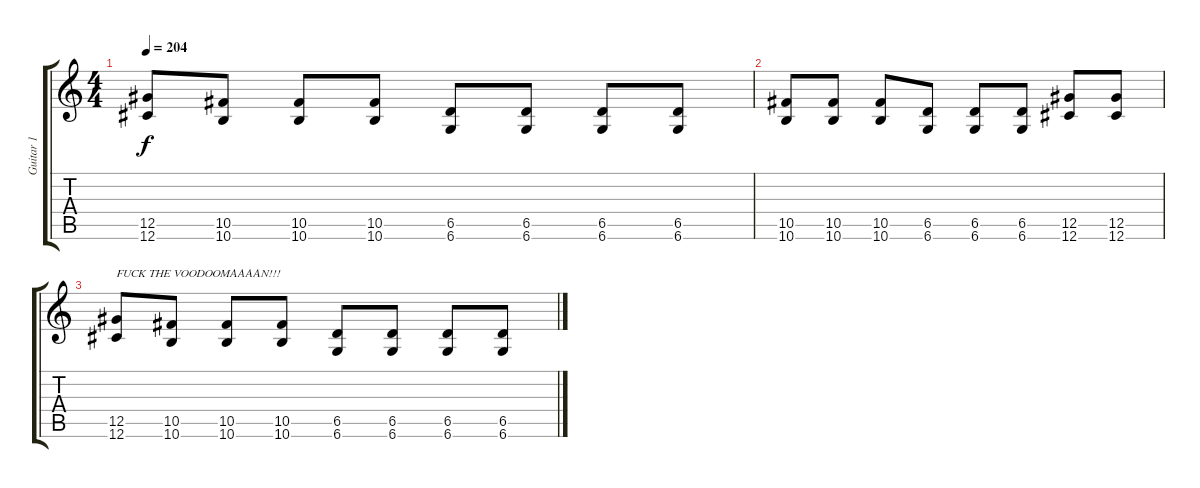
\track ("Guitar 1" "Guitar 1") {instrument distortionguitar}
\staff {score tabs}
\tuning (Eb4 Bb3 Gb3 Db3 Ab2 Db2) {hide}
\ts (4 4)
\tempo 204
\clef g2
\ks c
(12.5 12.6).8{dy f} (10.5 10.6).8 (10.5 10.6).8 (10.5 10.6).8 (6.5 6.6).8 (6.5 6.6).8 (6.5 6.6).8 (6.5 6.6).8 |
(10.5 10.6).8 (10.5 10.6).8 (10.5 10.6).8 (6.5 6.6).8 (6.5 6.6).8 (6.5 6.6).8 (12.5 12.6).8 (12.5 12.6).8 |
(12.5 12.6).8{txt "FUCK THE VOODOOMAAAAN!!!"} (10.5 10.6).8 (10.5 10.6).8 (10.5 10.6).8 (6.5 6.6).8 (6.5 6.6).8 (6.5 6.6).8 (6.5 6.6).8
